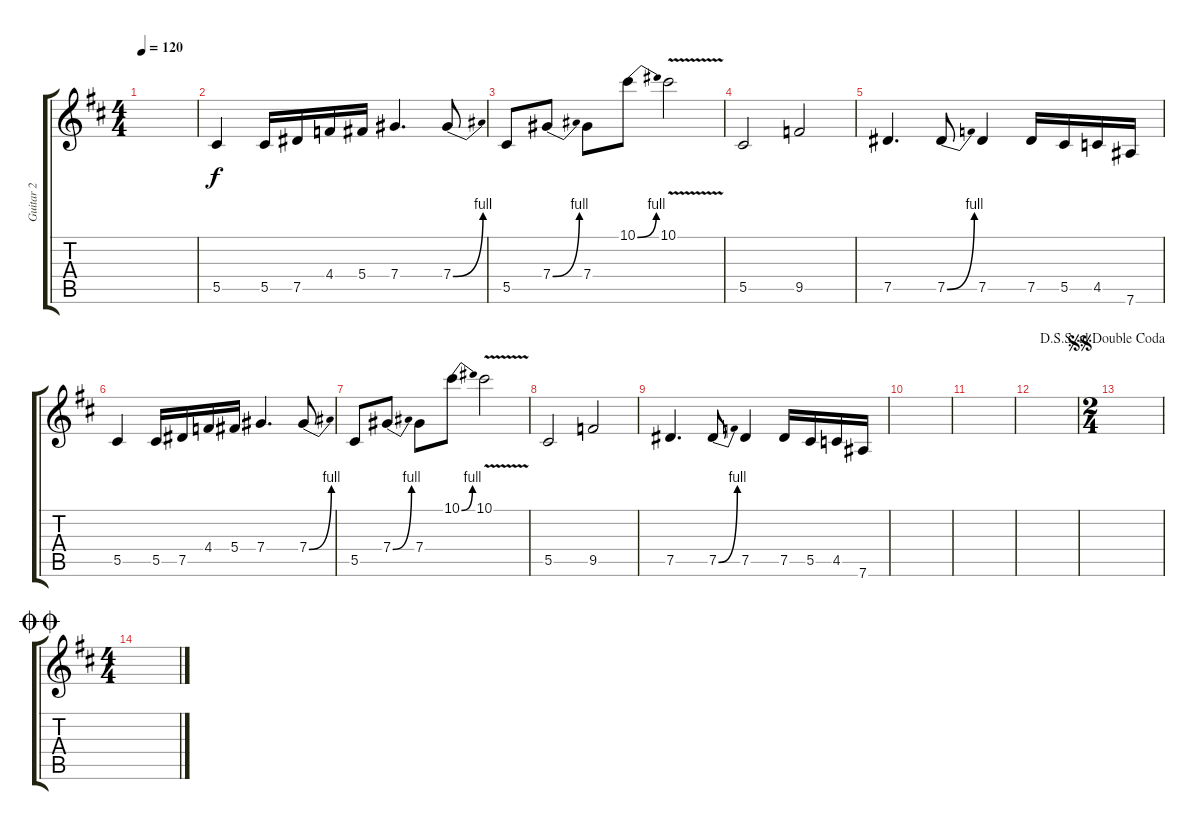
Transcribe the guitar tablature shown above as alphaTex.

\track ("Guitar 2" "Guitar 2") {instrument overdrivenguitar}
\staff {score tabs}
\tuning (Eb4 Bb3 Gb3 Db3 Ab2 Eb2) {hide}
\ts (4 4)
\tempo 120
\clef g2
\ks bminor
|
5.5.4 5.5.16 7.5.16 4.4.16 5.4.16 7.4.4{d} 7.4{be (bend 0 0 60 4)}.8 |
5.5.8 7.4{be (bend 0 0 60 4)}.8 7.4.8 10.1{be (bend 0 0 60 4)}.8 10.1{v}.2 |
5.5.2 9.5.2 |
7.5.4{d} 7.5{be (bend 0 0 60 4)}.8 7.5.4 7.5.16 5.5.16 4.5.16 7.6.16 |
5.5.4 5.5.16 7.5.16 4.4.16 5.4.16 7.4.4{d} 7.4{be (bend 0 0 60 4)}.8 |
5.5.8 7.4{be (bend 0 0 60 4)}.8 7.4.8 10.1{be (bend 0 0 60 4)}.8 10.1{v}.2 |
5.5.2 9.5.2 |
7.5.4{d} 7.5{be (bend 0 0 60 4)}.8 7.5.4 7.5.16 5.5.16 4.5.16 7.6.16 |
|
|
|
\ts (2 4)
\jump segnosegno
\jump dalsegnosegnoaldoublecoda
|
\ts (4 4)
\jump doublecoda
